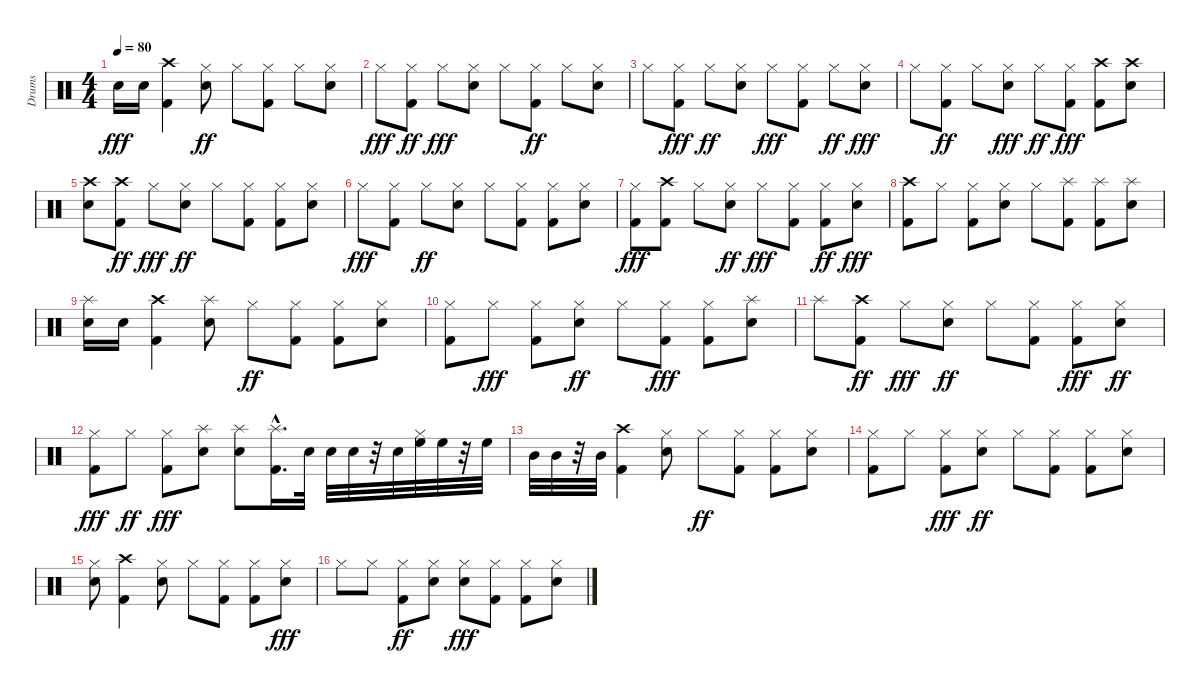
\track ("Drums               " "Drums     ") {instrument percussion}
\staff {score}
\articulation defaults
\ts (4 4)
\tempo 80
\clef neutral
\ks c "Snare (hit) 2".16{dy fff} "Snare (hit) 2".16
("Kick (hit) 2" "Crash high (hit)").4 ("Snare (hit) 2" "Hi-Hat (closed)").8{dy ff} "Hi-Hat (closed)".8 ("Kick (hit) 2" "Hi-Hat (closed)").8 "Hi-Hat (closed)".8 ("Snare (hit) 2" "Hi-Hat (closed)").8 |
"Hi-Hat (closed)".8{dy fff} ("Kick (hit) 2" "Hi-Hat (closed)").8{dy ff} "Hi-Hat (closed)".8{dy fff} ("Snare (hit) 2" "Hi-Hat (closed)").8 "Hi-Hat (closed)".8 ("Kick (hit) 2" "Hi-Hat (closed)").8{dy ff} "Hi-Hat (closed)".8 ("Snare (hit) 2" "Hi-Hat (closed)").8 |
"Hi-Hat (closed)".8 ("Kick (hit) 2" "Hi-Hat (closed)").8{dy fff} "Hi-Hat (closed)".8{dy ff} ("Snare (hit) 2" "Hi-Hat (closed)").8 "Hi-Hat (closed)".8{dy fff} ("Kick (hit) 2" "Hi-Hat (closed)").8 "Hi-Hat (closed)".8{dy ff} ("Snare (hit) 2" "Hi-Hat (closed)").8{dy fff} |
"Hi-Hat (closed)".8 ("Kick (hit) 2" "Hi-Hat (closed)").8{dy ff} "Hi-Hat (closed)".8 ("Snare (hit) 2" "Hi-Hat (closed)").8{dy fff} "Hi-Hat (closed)".8{dy ff} ("Kick (hit) 2" "Hi-Hat (closed)").8{dy fff} ("Kick (hit) 2" "Crash high (hit)").8 ("Snare (hit) 2" "Crash high (hit)").8 |
("Snare (hit) 2" "Crash high (hit)").8 ("Kick (hit) 2" "Crash high (hit)").8{dy ff} "Hi-Hat (closed)".8{dy fff} ("Snare (hit) 2" "Hi-Hat (closed)").8{dy ff} "Hi-Hat (closed)".8 ("Kick (hit) 2" "Hi-Hat (closed)").8 ("Kick (hit) 2" "Hi-Hat (closed)").8 ("Snare (hit) 2" "Hi-Hat (closed)").8 |
"Hi-Hat (closed)".8{dy fff} ("Kick (hit) 2" "Hi-Hat (closed)").8 "Hi-Hat (closed)".8{dy ff} ("Snare (hit) 2" "Hi-Hat (closed)").8 "Hi-Hat (closed)".8 ("Kick (hit) 2" "Hi-Hat (closed)").8 ("Kick (hit) 2" "Hi-Hat (closed)").8 ("Snare (hit) 2" "Hi-Hat (closed)").8 |
("Kick (hit) 2" "Hi-Hat (closed)").8{dy fff} ("Kick (hit) 2" "Crash high (hit)").8 "Hi-Hat (closed)".8 ("Snare (hit) 2" "Hi-Hat (closed)").8{dy ff} "Hi-Hat (closed)".8{dy fff} ("Kick (hit) 2" "Hi-Hat (closed)").8 ("Kick (hit) 2" "Hi-Hat (closed)").8{dy ff} ("Snare (hit) 2" "Hi-Hat (closed)").8{dy fff} |
("Kick (hit) 2" "Crash high (hit)").8 "Hi-Hat (closed)".8 ("Kick (hit) 2" "Hi-Hat (closed)").8 ("Snare (hit) 2" "Hi-Hat (closed)").8 "Hi-Hat (closed)".8 ("Kick (hit) 2" "Splash (hit)").8 ("Kick (hit) 2" "Splash (hit)").8 ("Snare (hit) 2" "Splash (hit)").8 |
("Snare (hit) 2" "Splash (hit)").16 "Snare (hit) 2".16 ("Kick (hit) 2" "Crash high (hit)").4 ("Snare (hit) 2" "Splash (hit)").8 "Hi-Hat (closed)".8{dy ff} ("Kick (hit) 2" "Hi-Hat (closed)").8 ("Kick (hit) 2" "Hi-Hat (closed)").8 ("Snare (hit) 2" "Hi-Hat (closed)").8 |
("Kick (hit) 2" "Hi-Hat (closed)").8 "Hi-Hat (closed)".8{dy fff} ("Kick (hit) 2" "Hi-Hat (closed)").8 ("Snare (hit) 2" "Hi-Hat (closed)").8{dy ff} "Hi-Hat (closed)".8 ("Kick (hit) 2" "Hi-Hat (closed)").8{dy fff} ("Kick (hit) 2" "Hi-Hat (closed)").8 ("Snare (hit) 2" "Splash (hit)").8 |
"Splash (hit)".8 ("Kick (hit) 2" "Crash high (hit)").8{dy ff} "Hi-Hat (closed)".8{dy fff} ("Snare (hit) 2" "Hi-Hat (closed)").8{dy ff} "Hi-Hat (closed)".8 ("Kick (hit) 2" "Hi-Hat (closed)").8 ("Kick (hit) 2" "Hi-Hat (closed)").8{dy fff} ("Snare (hit) 2" "Hi-Hat (closed)").8{dy ff} |
("Kick (hit) 2" "Hi-Hat (closed)").8{dy fff} "Hi-Hat (closed)".8{dy ff} ("Kick (hit) 2" "Hi-Hat (closed)").8{dy fff} ("Snare (hit) 2" "Splash (hit)").8 ("Snare (hit) 2" "Splash (hit)").8 ("Kick (hit) 2"{hac} "Splash (hit)").16{d} "Snare (hit) 2".32 "Snare (hit) 2".32 "Snare (hit) 2".32 r.32 "Snare (hit) 2".32 ("High Floor Tom (hit)" "Hi-Hat (closed)").32 "High Floor Tom (hit)".32 r.32 "High Floor Tom (hit)".32 |
"Mid Tom (hit)".32 "Mid Tom (hit)".32 r.32 "Mid Tom (hit)".32 ("Kick (hit) 2" "Crash high (hit)").4 ("Snare (hit) 2" "Hi-Hat (closed)").8 "Hi-Hat (closed)".8{dy ff} ("Kick (hit) 2" "Hi-Hat (closed)").8 ("Kick (hit) 2" "Hi-Hat (closed)").8 ("Snare (hit) 2" "Hi-Hat (closed)").8 |
("Kick (hit) 2" "Hi-Hat (closed)").8 "Hi-Hat (closed)".8 ("Kick (hit) 2" "Hi-Hat (closed)").8{dy fff} ("Snare (hit) 2" "Hi-Hat (closed)").8{dy ff} "Hi-Hat (closed)".8 ("Kick (hit) 2" "Hi-Hat (closed)").8 ("Kick (hit) 2" "Hi-Hat (closed)").8 ("Snare (hit) 2" "Hi-Hat (closed)").8 |
("Snare (hit) 2" "Hi-Hat (closed)").8 ("Kick (hit) 2" "Crash high (hit)").4 ("Snare (hit) 2" "Hi-Hat (closed)").8 "Hi-Hat (closed)".8 ("Kick (hit) 2" "Hi-Hat (closed)").8 ("Kick (hit) 2" "Hi-Hat (closed)").8 ("Snare (hit) 2" "Hi-Hat (closed)").8{dy fff} |
"Hi-Hat (closed)".8 "Hi-Hat (closed)".8 ("Kick (hit) 2" "Hi-Hat (closed)").8{dy ff} ("Snare (hit) 2" "Hi-Hat (closed)").8 ("Snare (hit) 2" "Hi-Hat (closed)").8{dy fff} ("Kick (hit) 2" "Hi-Hat (closed)").8 ("Kick (hit) 2" "Hi-Hat (closed)").8 ("Snare (hit) 2" "Hi-Hat (closed)").8
